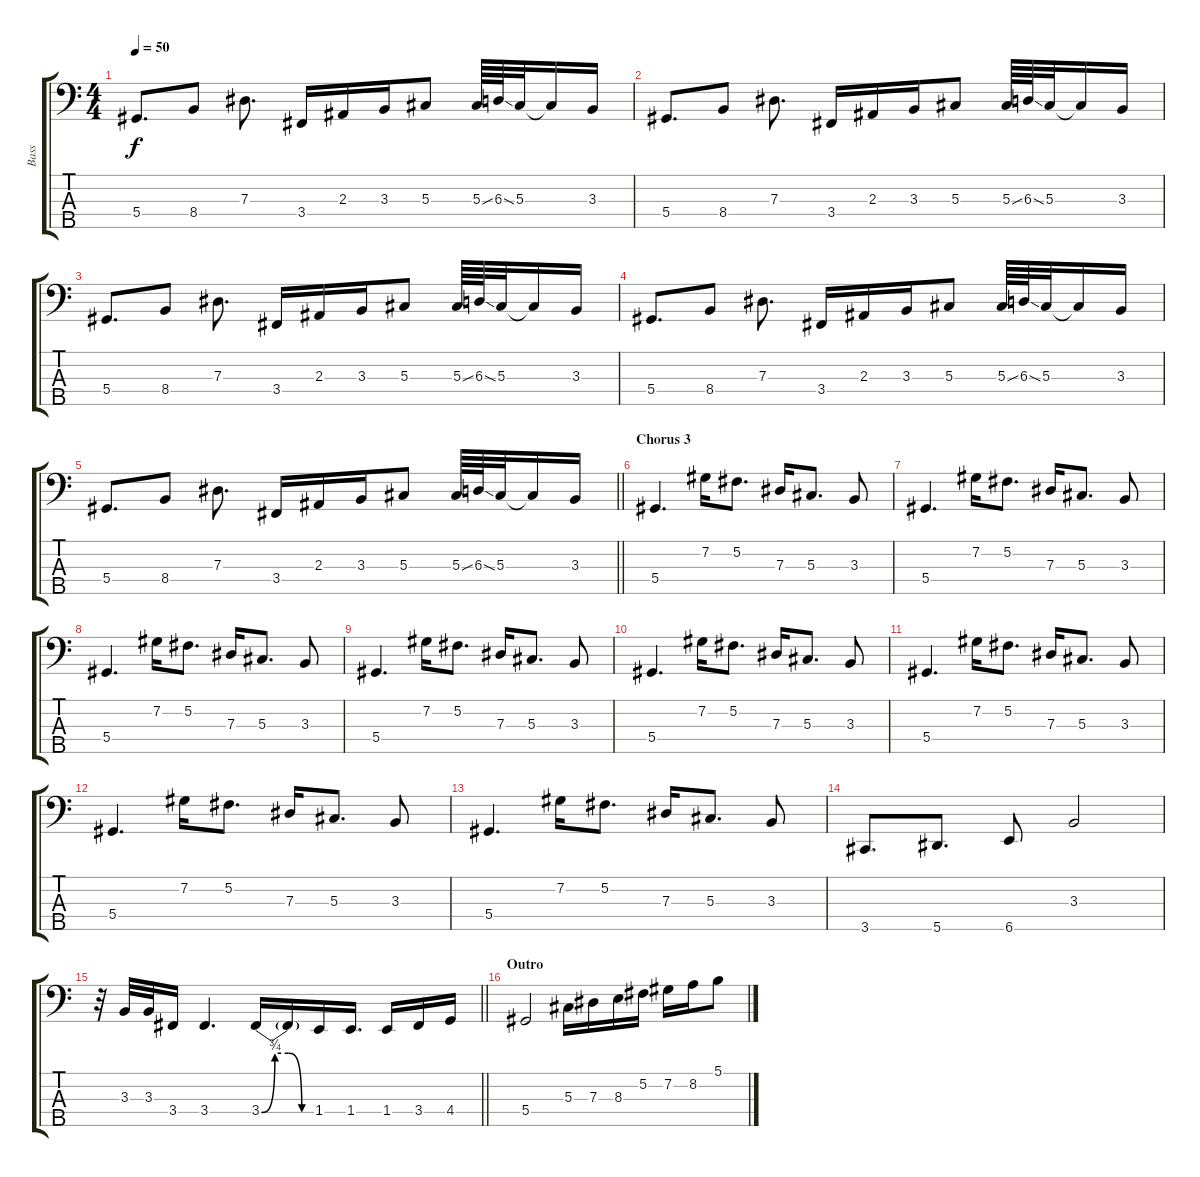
\track ("Bass" "Bass") {instrument electricbasspick}
\staff {score tabs}
\tuning (Gb2 Db2 Ab1 Eb1 Bb0) {hide}
\ts (4 4)
\tempo 50
\clef f4
\ks c
5.4.8{d dy f} 8.4.8 7.3.8{d} 3.4.16 2.3.16 3.3.16 5.3.8 5.3{ss}.64 6.3{ss}.64 5.3.32 5.3{t}.16 3.3.16 |
5.4.8{d} 8.4.8 7.3.8{d} 3.4.16 2.3.16 3.3.16 5.3.8 5.3{ss}.64 6.3{ss}.64 5.3.32 5.3{t}.16 3.3.16 |
5.4.8{d} 8.4.8 7.3.8{d} 3.4.16 2.3.16 3.3.16 5.3.8 5.3{ss}.64 6.3{ss}.64 5.3.32 5.3{t}.16 3.3.16 |
5.4.8{d} 8.4.8 7.3.8{d} 3.4.16 2.3.16 3.3.16 5.3.8 5.3{ss}.64 6.3{ss}.64 5.3.32 5.3{t}.16 3.3.16 |
\barLineRight lightlight
5.4.8{d} 8.4.8 7.3.8{d} 3.4.16 2.3.16 3.3.16 5.3.8 5.3{ss}.64 6.3{ss}.64 5.3.32 5.3{t}.16 3.3.16 |
\section ("" "Chorus 3")
5.4.4{d} 7.2.16 5.2.8{d} 7.3.16 5.3.8{d} 3.3.8 |
5.4.4{d} 7.2.16 5.2.8{d} 7.3.16 5.3.8{d} 3.3.8 |
5.4.4{d} 7.2.16 5.2.8{d} 7.3.16 5.3.8{d} 3.3.8 |
5.4.4{d} 7.2.16 5.2.8{d} 7.3.16 5.3.8{d} 3.3.8 |
5.4.4{d} 7.2.16 5.2.8{d} 7.3.16 5.3.8{d} 3.3.8 |
5.4.4{d} 7.2.16 5.2.8{d} 7.3.16 5.3.8{d} 3.3.8 |
5.4.4{d} 7.2.16 5.2.8{d} 7.3.16 5.3.8{d} 3.3.8 |
5.4.4{d} 7.2.16 5.2.8{d} 7.3.16 5.3.8{d} 3.3.8 |
3.5.8{d} 5.5.8{d} 6.5.8 3.3.2 |
\barLineRight lightlight
r.32 3.3.32 3.3.32 3.4.16 3.4.4{d} 3.4{be (custom 0 0 15 3 30 3 45 0 60 0)}.16 3.4{t}.16 1.4.16 1.4.16{d} 1.4.16 3.4.16 4.4.16 |
\section ("" "Outro")
5.4.2 5.3.16 7.3.16 8.3.16 5.2.16 7.2.16 8.2.16 5.1.8
